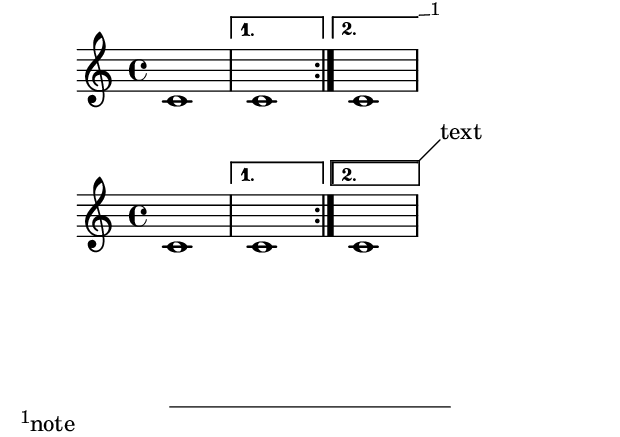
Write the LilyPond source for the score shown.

%% Generated by lilypond-book
%% Options: [exampleindent=10.16\mm,indent=0\mm,line-width=160\mm,paper-height=845.047\pt,paper-width=597.508\pt,papersize='(cons (* 597.508 pt) (* 845.047 pt))]
\include "lilypond-book-preamble.ly"


% ****************************************************************
% Start cut-&-pastable-section
% ****************************************************************

#(ly:set-option 'eps-box-padding 3.000000)



\paper {
  #(set-paper-size '(cons (* 597.508 pt) (* 845.047 pt)))
  indent = 0\mm
  line-width = 160\mm
  % offset the left padding, also add 1mm as lilypond creates cropped
  % images with a little space on the right
  line-width = #(- line-width (* mm  3.000000) (* mm 1))
}

\layout {
  
}




% ****************************************************************
% ly snippet:
% ****************************************************************
\sourcefilename "/lilypond-2.26.0/input/regression/annotate-volta-spanner-end.ly"
\sourcefileline 0
\version "2.23.4"

\header {
  texidoc = "Footnotes and balloons also work on volta brackets running
to the end of the piece."
}

#(set-default-paper-size "a7landscape")

\book {
  {
    \repeat volta 2 { c'1 }
    \alternative {
      { c'1 }
      {
        \footnote #'(1 . 0.05) "note" Score.VoltaBracket
        c'1
      }
    }
  }

  \new Score \with {
    \consists Balloon_engraver
  }
  {
    \repeat volta 2 { c'1 }
    \alternative {
      { c'1 }
      {
        \balloonGrobText VoltaBracket #'(2 . 2) "text"
        c'1
      }
    }
  }
}



% ****************************************************************
% end ly snippet
% ****************************************************************
